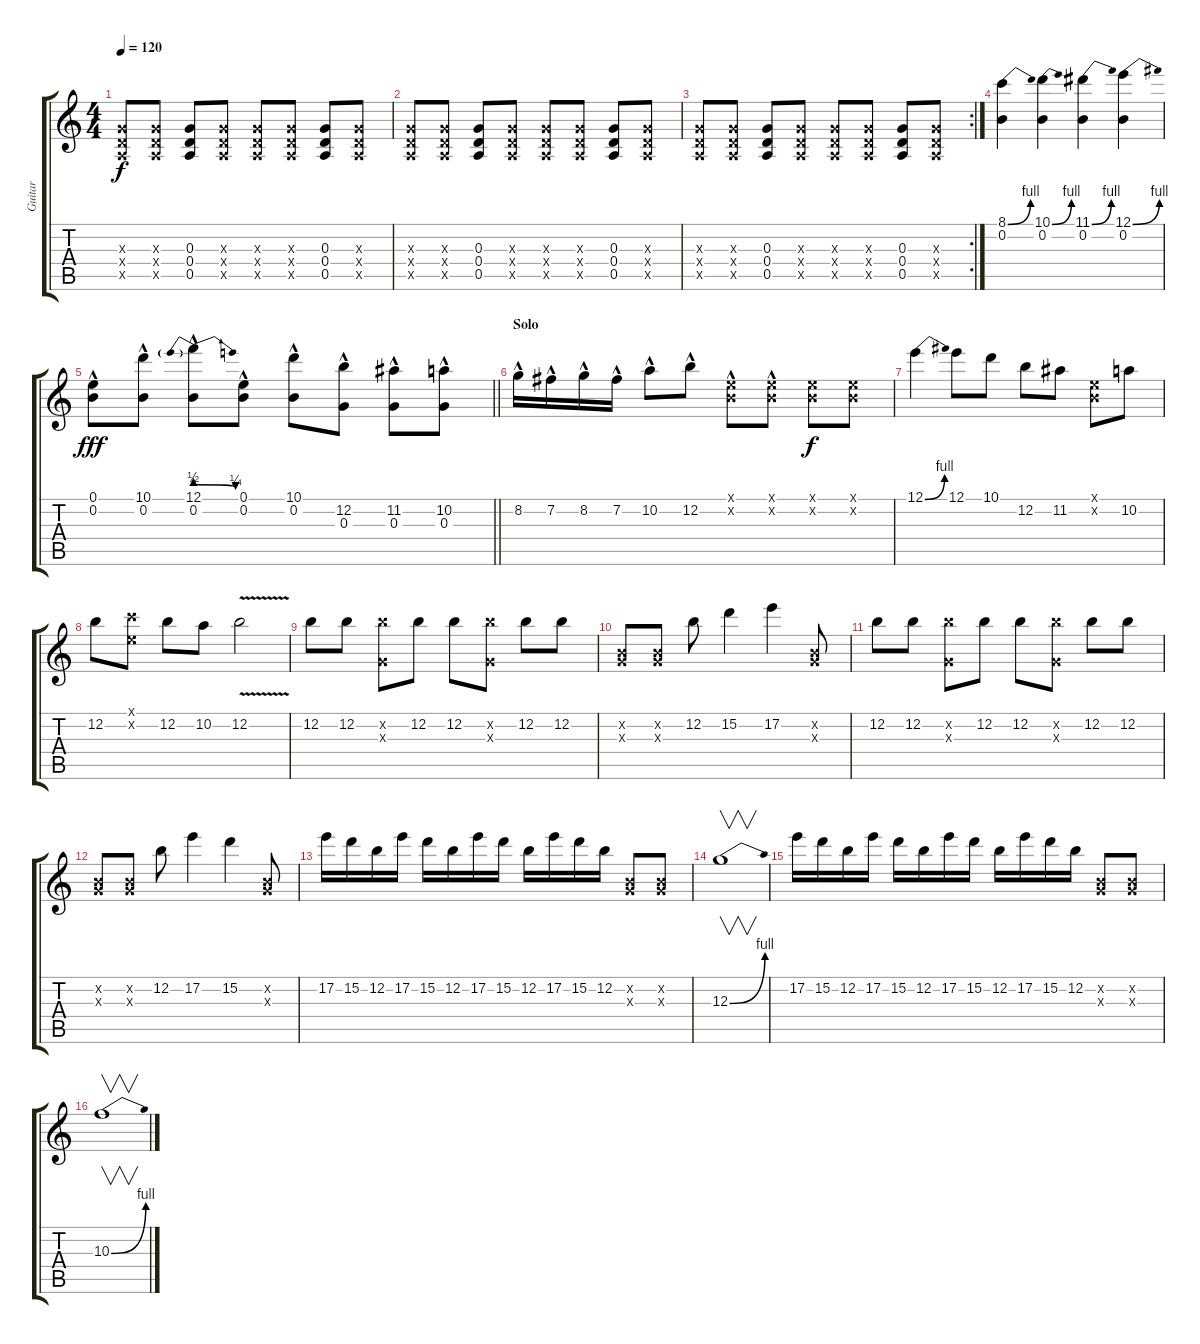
\track ("Guitar" "Guitar") {instrument distortionguitar}
\staff {score tabs}
\tuning (E4 B3 G3 D3 A2 E2) {hide}
\ts (4 4)
\tempo 120
\clef g2
\ks c
(0.3{x} 0.4{x} 0.5{x}).8{dy f} (0.3{x} 0.4{x} 0.5{x}).8 (0.3 0.4 0.5).8 (0.3{x} 0.4{x} 0.5{x}).8 (0.3{x} 0.4{x} 0.5{x}).8 (0.3{x} 0.4{x} 0.5{x}).8 (0.3 0.4 0.5).8 (0.3{x} 0.4{x} 0.5{x}).8 |
(0.3{x} 0.4{x} 0.5{x}).8 (0.3{x} 0.4{x} 0.5{x}).8 (0.3 0.4 0.5).8 (0.3{x} 0.4{x} 0.5{x}).8 (0.3{x} 0.4{x} 0.5{x}).8 (0.3{x} 0.4{x} 0.5{x}).8 (0.3 0.4 0.5).8 (0.3{x} 0.4{x} 0.5{x}).8 |
\rc 2
(0.3{x} 0.4{x} 0.5{x}).8 (0.3{x} 0.4{x} 0.5{x}).8 (0.3 0.4 0.5).8 (0.3{x} 0.4{x} 0.5{x}).8 (0.3{x} 0.4{x} 0.5{x}).8 (0.3{x} 0.4{x} 0.5{x}).8 (0.3 0.4 0.5).8 (0.3{x} 0.4{x} 0.5{x}).8 |
(8.1{be (bend 0 0 60 4)} 0.2).4 (10.1{be (bend 0 0 60 4)} 0.2).4 (11.1{be (bend 0 0 60 4)} 0.2).4 (12.1{be (bend 0 0 60 4)} 0.2).4 |
\barLineRight lightlight
(0.1{hac} 0.2).8{dy fff} (10.1{hac} 0.2).8 (12.1{be (prebendrelease 0 2 60 1) hac} 0.2).8 (0.1{hac} 0.2).8 (10.1{hac} 0.2).8 (12.2{hac} 0.3).8 (11.2{hac} 0.3).8 (10.2{hac} 0.3).8 |
\section ("" "Solo")
8.2{hac}.16 7.2{hac}.16 8.2{hac}.16 7.2{hac}.16 10.2{hac}.8 12.2{hac}.8 (0.1{hac x} 0.2{hac x}).8 (0.1{hac x} 0.2{hac x}).8 (0.1{x} 0.2{x}).8{dy f} (0.1{x} 0.2{x}).8 |
12.1{be (bend 0 0 60 4)}.4 12.1.8 10.1.8 12.2.8 11.2.8 (0.1{x} 0.2{x}).8 10.2.8 |
12.2.8 (0.1{x} 13.2{x}).8 12.2.8 10.2.8 12.2{v}.2 |
12.2.8 12.2.8 (12.2{x} 0.3{x}).8 12.2.8 12.2.8 (12.2{x} 0.3{x}).8 12.2.8 12.2.8 |
(0.2{x} 0.3{x}).8 (0.2{x} 0.3{x}).8 12.2.8 15.2.4 17.2.4 (0.2{x} 0.3{x}).8 |
12.2.8 12.2.8 (12.2{x} 0.3{x}).8 12.2.8 12.2.8 (12.2{x} 0.3{x}).8 12.2.8 12.2.8 |
(0.2{x} 0.3{x}).8 (0.2{x} 0.3{x}).8 12.2.8 17.2.4 15.2.4 (0.2{x} 0.3{x}).8 |
17.2.16 15.2.16 12.2.16 17.2.16 15.2.16 12.2.16 17.2.16 15.2.16 12.2.16 17.2.16 15.2.16 12.2.16 (0.2{x} 0.3{x}).8 (0.2{x} 0.3{x}).8 |
12.3{be (bend 0 0 60 4)}.1{v} |
17.2.16 15.2.16 12.2.16 17.2.16 15.2.16 12.2.16 17.2.16 15.2.16 12.2.16 17.2.16 15.2.16 12.2.16 (0.2{x} 0.3{x}).8 (0.2{x} 0.3{x}).8 |
10.3{be (bend 0 0 60 4)}.1{v}
